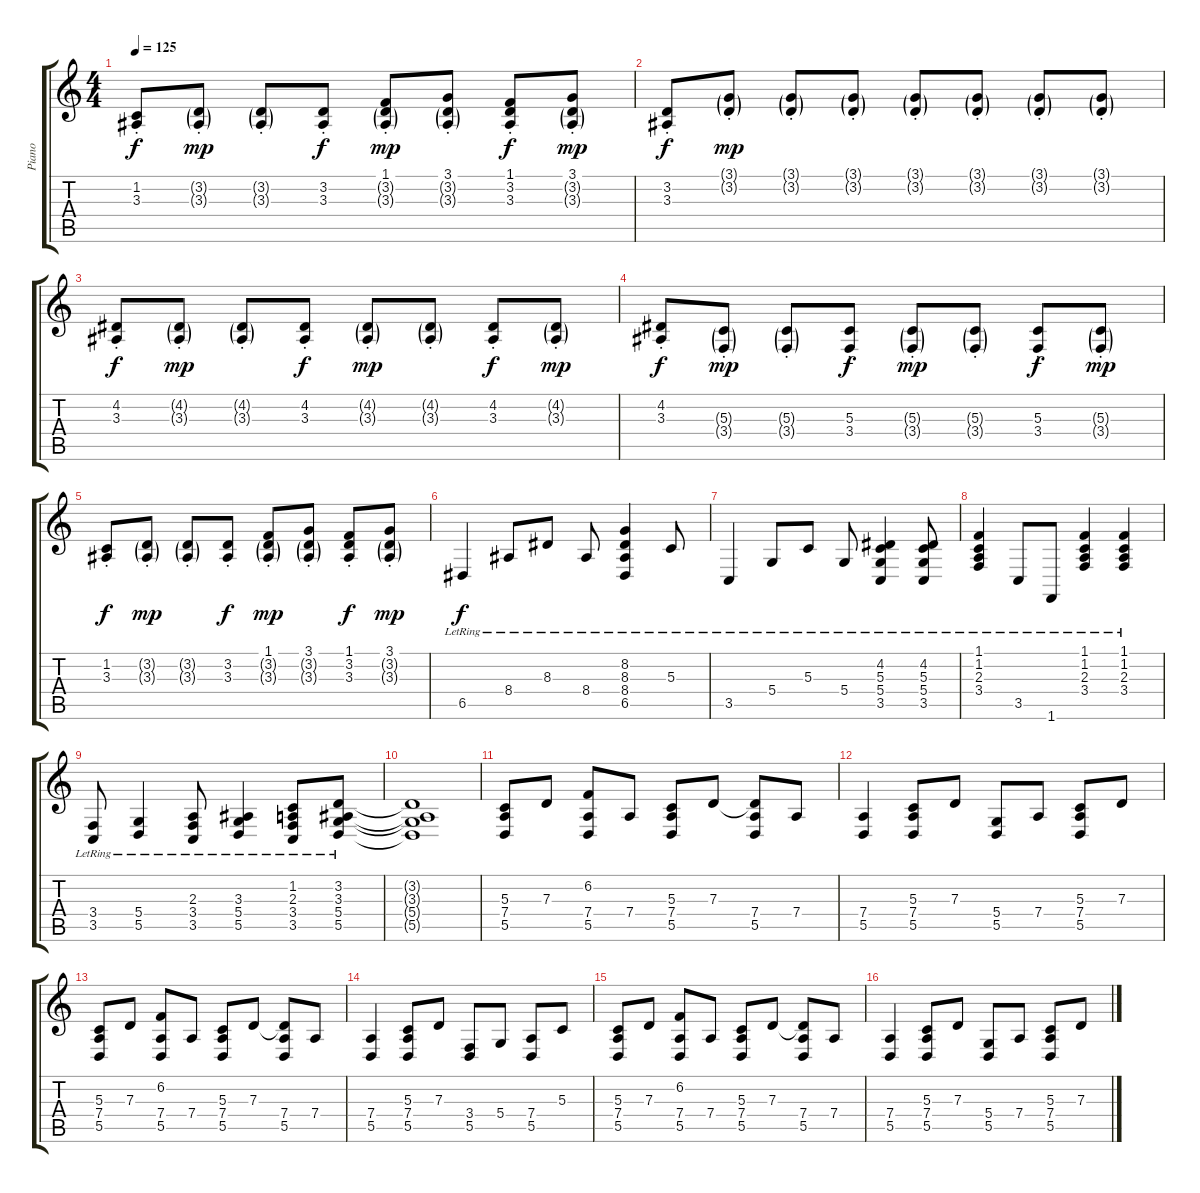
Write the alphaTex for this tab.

\track ("Piano" "Piano") {instrument acousticgrandpiano}
\staff {score tabs}
\tuning (E4 B3 G3 D3 A2 E2) {hide}
\ts (4 4)
\tempo 125
\clef g2
\ks c
(1.2{st} 3.3{st}).8{dy f} (3.2{g st} 3.3{g st}).8{dy mp} (3.2{g st} 3.3{g st}).8 (3.2{st} 3.3{st}).8{dy f} (1.1 3.2{g st} 3.3{g st}).8{dy mp} (3.1 3.2{g st} 3.3{g st}).8 (1.1 3.2{st} 3.3{st}).8{dy f} (3.1 3.2{g st} 3.3{g st}).8{dy mp} |
(3.2{st} 3.3{st}).8{dy f} (3.1{g st} 3.2{g st}).8{dy mp} (3.1{g st} 3.2{g st}).8 (3.1{g st} 3.2{g st}).8 (3.1{g st} 3.2{g st}).8 (3.1{g st} 3.2{g st}).8 (3.1{g st} 3.2{g st}).8 (3.1{g st} 3.2{g st}).8 |
(4.2{st} 3.3{st}).8{dy f} (4.2{g st} 3.3{g st}).8{dy mp} (4.2{g st} 3.3{g st}).8 (4.2{st} 3.3{st}).8{dy f} (4.2{g st} 3.3{g st}).8{dy mp} (4.2{g st} 3.3{g st}).8 (4.2{st} 3.3{st}).8{dy f} (4.2{g st} 3.3{g st}).8{dy mp} |
(4.2{st} 3.3{st}).8{dy f} (5.3{g st} 3.4{g st}).8{dy mp} (5.3{g st} 3.4{g st}).8 (5.3{st} 3.4{st}).8{dy f} (5.3{g st} 3.4{g st}).8{dy mp} (5.3{g st} 3.4{g st}).8 (5.3{st} 3.4{st}).8{dy f} (5.3{g st} 3.4{g st}).8{dy mp} |
(1.2{st} 3.3{st}).8{dy f} (3.2{g st} 3.3{g st}).8{dy mp} (3.2{g st} 3.3{g st}).8 (3.2{st} 3.3{st}).8{dy f} (1.1 3.2{g st} 3.3{g st}).8{dy mp} (3.1 3.2{g st} 3.3{g st}).8 (1.1 3.2{st} 3.3{st}).8{dy f} (3.1 3.2{g st} 3.3{g st}).8{dy mp} |
6.5{lr}.4{dy f} 8.4{lr}.8 8.3{lr}.8 8.4{lr}.8 (8.2{lr} 8.3{lr} 8.4{lr} 6.5{lr}).4 5.3{lr}.8 |
3.5{lr}.4 5.4{lr}.8 5.3{lr}.8 5.4{lr}.8 (4.2{lr} 5.3{lr} 5.4{lr} 3.5{lr}).4 (4.2{lr} 5.3{lr} 5.4{lr} 3.5{lr}).8 |
(1.1{lr} 1.2{lr} 2.3{lr} 3.4{lr}).4 3.5{lr}.8 1.6{lr}.8 (1.1{lr} 1.2{lr} 2.3{lr} 3.4{lr}).4 (1.1{lr} 1.2{lr} 2.3{lr} 3.4{lr}).4 |
(3.4{lr} 3.5{lr}).8 (5.4{lr} 5.5{lr}).4 (2.3{lr} 3.4{lr} 3.5{lr}).8 (3.3{lr} 5.4{lr} 5.5{lr}).4 (1.2{lr} 2.3{lr} 3.4{lr} 3.5{lr}).8 (3.2{lr} 3.3{lr} 5.4{lr} 5.5{lr}).8 |
(3.2{t} 3.3{t} 5.4{t} 5.5{t}).1 |
(5.3 7.4 5.5).8 7.3.8 (6.2 7.4 5.5).8 7.4.8 (5.3 7.4 5.5).8 7.3.8 (7.3{t} 7.4 5.5).8 7.4.8 |
(7.4 5.5).4 (5.3 7.4 5.5).8 7.3.8 (5.4 5.5).8 7.4.8 (5.3 7.4 5.5).8 7.3.8 |
(5.3 7.4 5.5).8 7.3.8 (6.2 7.4 5.5).8 7.4.8 (5.3 7.4 5.5).8 7.3.8 (7.3{t} 7.4 5.5).8 7.4.8 |
(7.4 5.5).4 (5.3 7.4 5.5).8 7.3.8 (3.4 5.5).8 5.4.8 (7.4 5.5).8 5.3.8 |
(5.3 7.4 5.5).8 7.3.8 (6.2 7.4 5.5).8 7.4.8 (5.3 7.4 5.5).8 7.3.8 (7.3{t} 7.4 5.5).8 7.4.8 |
(7.4 5.5).4 (5.3 7.4 5.5).8 7.3.8 (5.4 5.5).8 7.4.8 (5.3 7.4 5.5).8 7.3.8
